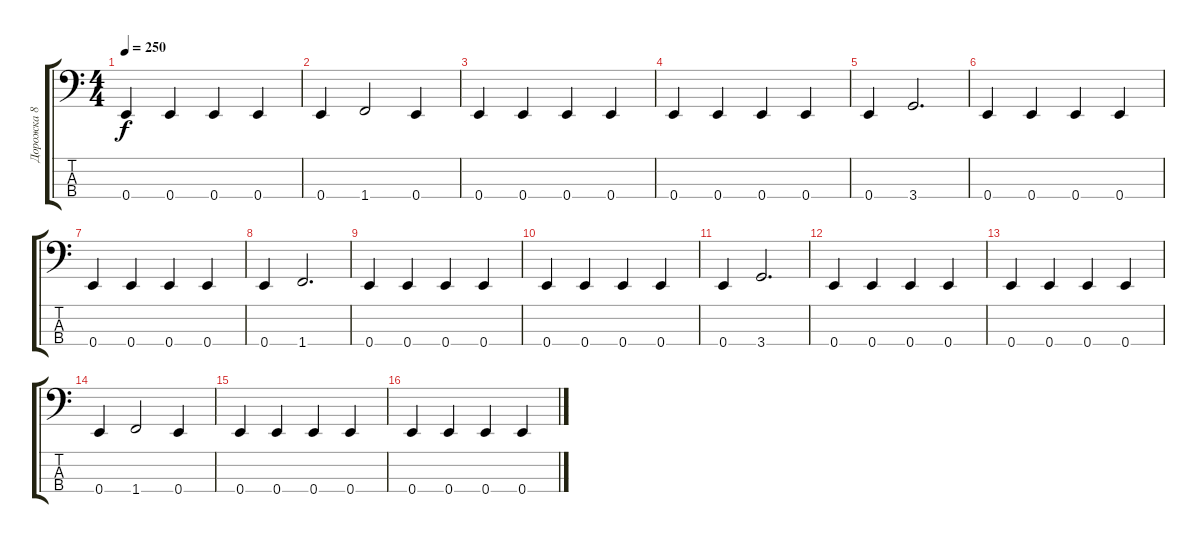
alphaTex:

\track ("Дорожка 8" "Дорожка 8") {instrument electricbasspick}
\staff {score tabs}
\tuning (G2 D2 A1 E1) {hide}
\ts (4 4)
\tempo 250
\clef f4
\ks c
0.4.4{dy f} 0.4.4 0.4.4 0.4.4 |
0.4.4 1.4.2 0.4.4 |
0.4.4 0.4.4 0.4.4 0.4.4 |
0.4.4 0.4.4 0.4.4 0.4.4 |
0.4.4 3.4.2{d} |
0.4.4 0.4.4 0.4.4 0.4.4 |
0.4.4 0.4.4 0.4.4 0.4.4 |
0.4.4 1.4.2{d} |
0.4.4 0.4.4 0.4.4 0.4.4 |
0.4.4 0.4.4 0.4.4 0.4.4 |
0.4.4 3.4.2{d} |
0.4.4 0.4.4 0.4.4 0.4.4 |
0.4.4 0.4.4 0.4.4 0.4.4 |
0.4.4 1.4.2 0.4.4 |
0.4.4 0.4.4 0.4.4 0.4.4 |
0.4.4 0.4.4 0.4.4 0.4.4
